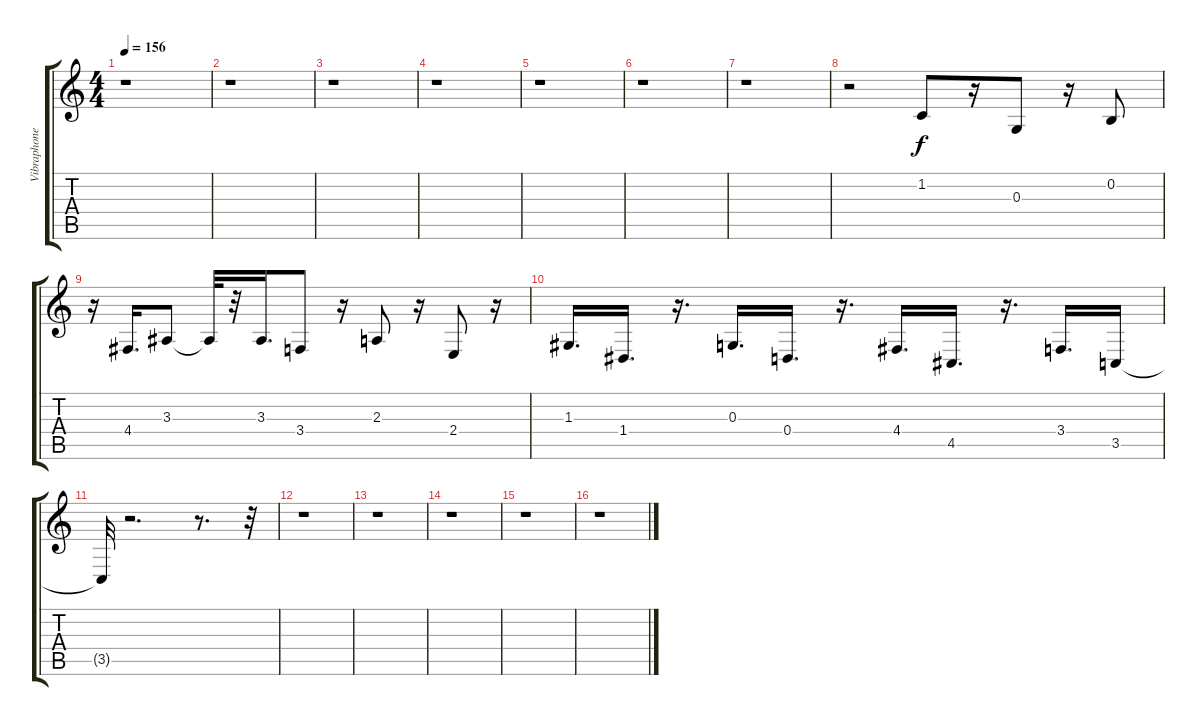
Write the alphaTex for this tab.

\track ("Vibraphone" "Vibraphone") {instrument vibraphone}
\staff {score tabs}
\tuning (E4 B3 G3 D3 A2 E2) {hide}
\ts (4 4)
\tempo 156
\clef g2
\ks c
r.1{dy f} |
r.1 |
r.1 |
r.1 |
r.1 |
r.1 |
r.1 |
r.2 1.2.8 r.16 0.3.8 r.16 0.2.8 |
r.16 4.4.16{d} 3.3.8 3.3{t}.32 r.32 3.3.16{d} 3.4.8 r.16 2.3.8 r.16 2.4.8 r.16 |
1.3.16{d} 1.4.16{d} r.16{d} 0.3.16{d} 0.4.16{d} r.16{d} 4.4.16{d} 4.5.16{d} r.16{d} 3.4.16{d} 3.5.16 |
3.5{t}.32 r.2{d} r.8{d} r.32 |
r.1 |
r.1 |
r.1 |
r.1 |
r.1
